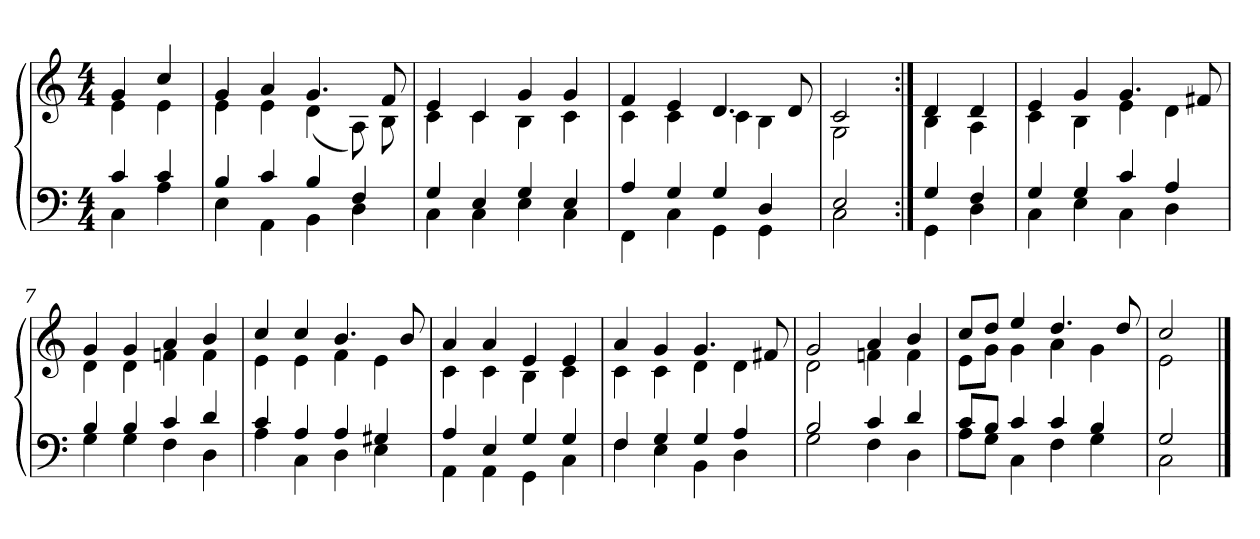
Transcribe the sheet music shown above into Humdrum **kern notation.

**kern	**kern
*part1	*part1
*staff2	*staff1
*clefF4	*clefG2
*k[]	*k[]
*C:	*C:
*M4/4	*M4/4
=	=
*^	*^
4c	4C	4g	4e
4c	4A	4cc	4e
=1	=1	=1	=1
4B	4E	4g	4e
4c	4AA	4a	4e
4B	4BB	4.g	(4d
4F	4D	.	8A)
.	.	8f	8B
=2	=2	=2	=2
4G	4C	4e	4c
4E	4C	4c	4c
4G	4E	4g	4B
4E	4C	4g	4c
=3	=3	=3	=3
4A	4FF	4f	4c
4G	4C	4e	4c
4G	4GG	4.d	4c
4D	4GG	.	4B
.	.	8d	.
=4	=4	=4	=4
2E	2C	2c	2G
=5:|!	=5:|!	=5:|!	=5:|!
4G	4GG	4d	4B
4F	4D	4d	4A
=6	=6	=6	=6
4G	4C	4e	4c
4G	4E	4g	4B
4c	4C	4.g	4e
4A	4D	.	4d
.	.	8f#X	.
=7	=7	=7	=7
4B	4G	4g	4d
4B	4G	4g	4d
4c	4F	4a	4fn
4d	4D	4b	4f
=8	=8	=8	=8
4c	4A	4cc	4e
4A	4C	4cc	4e
4A	4D	4.b	4f
4G#X	4E	.	4e
.	.	8b	.
=9	=9	=9	=9
4A	4AA	4a	4c
4E	4AA	4a	4c
4G	4GG	4e	4B
4G	4C	4e	4c
=10	=10	=10	=10
4F	4F	4a	4c
4G	4E	4g	4c
4G	4BB	4.g	4d
4A	4D	.	4d
.	.	8f#X	.
=11	=11	=11	=11
2B	2G	2g	2d
4c	4F	4a	4fn
4d	4D	4b	4f
=12	=12	=12	=12
8cL	8AL	8ccL	8eL
8BJ	8GJ	8ddJ	8gJ
4c	4C	4ee	4g
4c	4F	4.dd	4a
4B	4G	.	4g
.	.	8dd	.
=13	=13	=13	=13
2G	2C	2cc	2e
*v	*v	*	*
*	*v	*v
==	==
*-	*-
